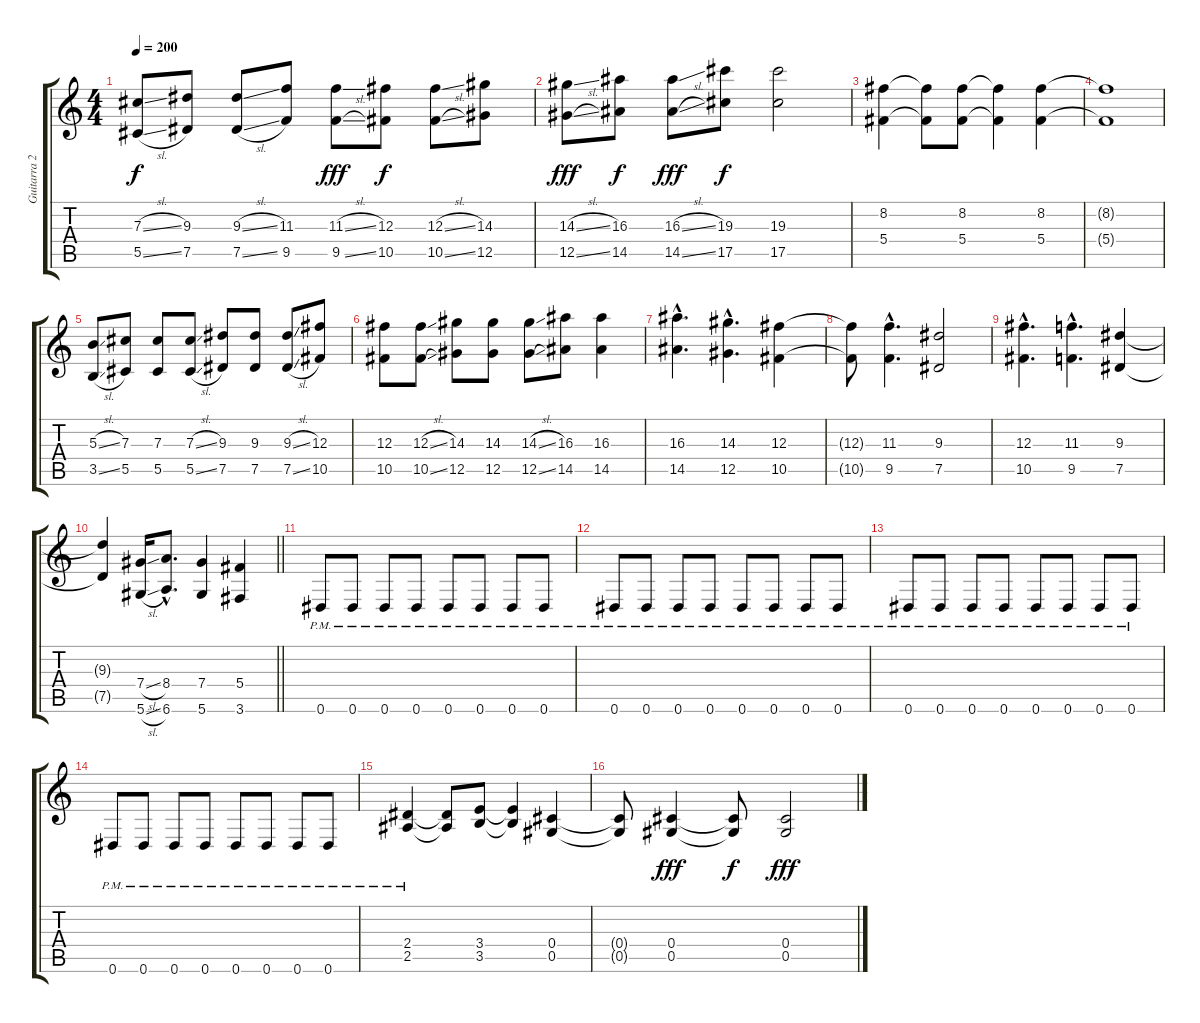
\track ("Guitarra 2" "Guitarra 2") {instrument overdrivenguitar}
\staff {score tabs}
\tuning (Eb4 Bb3 Gb3 Db3 Ab2 Eb2) {hide}
\ts (4 4)
\tempo 200
\clef g2
\ks c
(7.3{sl} 5.5{sl}).8{dy f} (9.3 7.5).8 (9.3{sl} 7.5{sl}).8 (11.3 9.5).8 (11.3{sl} 9.5{sl}).8{dy fff} (12.3 10.5).8{dy f} (12.3{sl} 10.5{sl}).8 (14.3 12.5).8 |
(14.3{sl} 12.5{sl}).8{dy fff} (16.3 14.5).8{dy f} (16.3{sl} 14.5{sl}).8{dy fff} (19.3 17.5).8{dy f} (19.3 17.5).2 |
(8.2 5.4).4 (8.2{t} 5.4{t}).8 (8.2 5.4).8 (8.2{t} 5.4{t}).4 (8.2 5.4).4 |
(8.2{t} 5.4{t}).1 |
(5.3{sl} 3.5{sl}).8 (7.3 5.5).8 (7.3 5.5).8 (7.3{sl} 5.5{sl}).8 (9.3 7.5).8 (9.3 7.5).8 (9.3{sl} 7.5{sl}).8 (12.3 10.5).8 |
(12.3 10.5).8 (12.3{sl} 10.5{sl}).8 (14.3 12.5).8 (14.3 12.5).8 (14.3{sl} 12.5{sl}).8 (16.3 14.5).8 (16.3 14.5).4 |
(16.3{hac} 14.5{hac}).4{d} (14.3{hac} 12.5{hac}).4{d} (12.3 10.5).4 |
(12.3{t} 10.5{t}).8 (11.3{hac} 9.5{hac}).4{d} (9.3 7.5).2 |
(12.3{hac} 10.5{hac}).4{d} (11.3{hac} 9.5{hac}).4{d} (9.3 7.5).4 |
\barLineRight lightlight
(9.3{t} 7.5{t}).4 (7.4{sl} 5.6{sl}).16 (8.4{hac} 6.6{hac}).8{d} (7.4 5.6).4 (5.4 3.6).4 |
0.6{pm}.8 0.6{pm}.8 0.6{pm}.8 0.6{pm}.8 0.6{pm}.8 0.6{pm}.8 0.6{pm}.8 0.6{pm}.8 |
0.6{pm}.8 0.6{pm}.8 0.6{pm}.8 0.6{pm}.8 0.6{pm}.8 0.6{pm}.8 0.6{pm}.8 0.6{pm}.8 |
0.6{pm}.8 0.6{pm}.8 0.6{pm}.8 0.6{pm}.8 0.6{pm}.8 0.6{pm}.8 0.6{pm}.8 0.6{pm}.8 |
0.6{pm}.8 0.6{pm}.8 0.6{pm}.8 0.6{pm}.8 0.6{pm}.8 0.6{pm}.8 0.6{pm}.8 0.6{pm}.8 |
(2.4{pm} 2.5{pm}).4 (2.4{t} 2.5{t}).8 (3.4 3.5).8 (3.4{t} 3.5{t}).4 (0.4 0.5).4 |
(0.4{t} 0.5{t}).8 (0.4 0.5).4{dy fff} (0.4{t} 0.5{t}).8{dy f} (0.4 0.5).2{dy fff}
